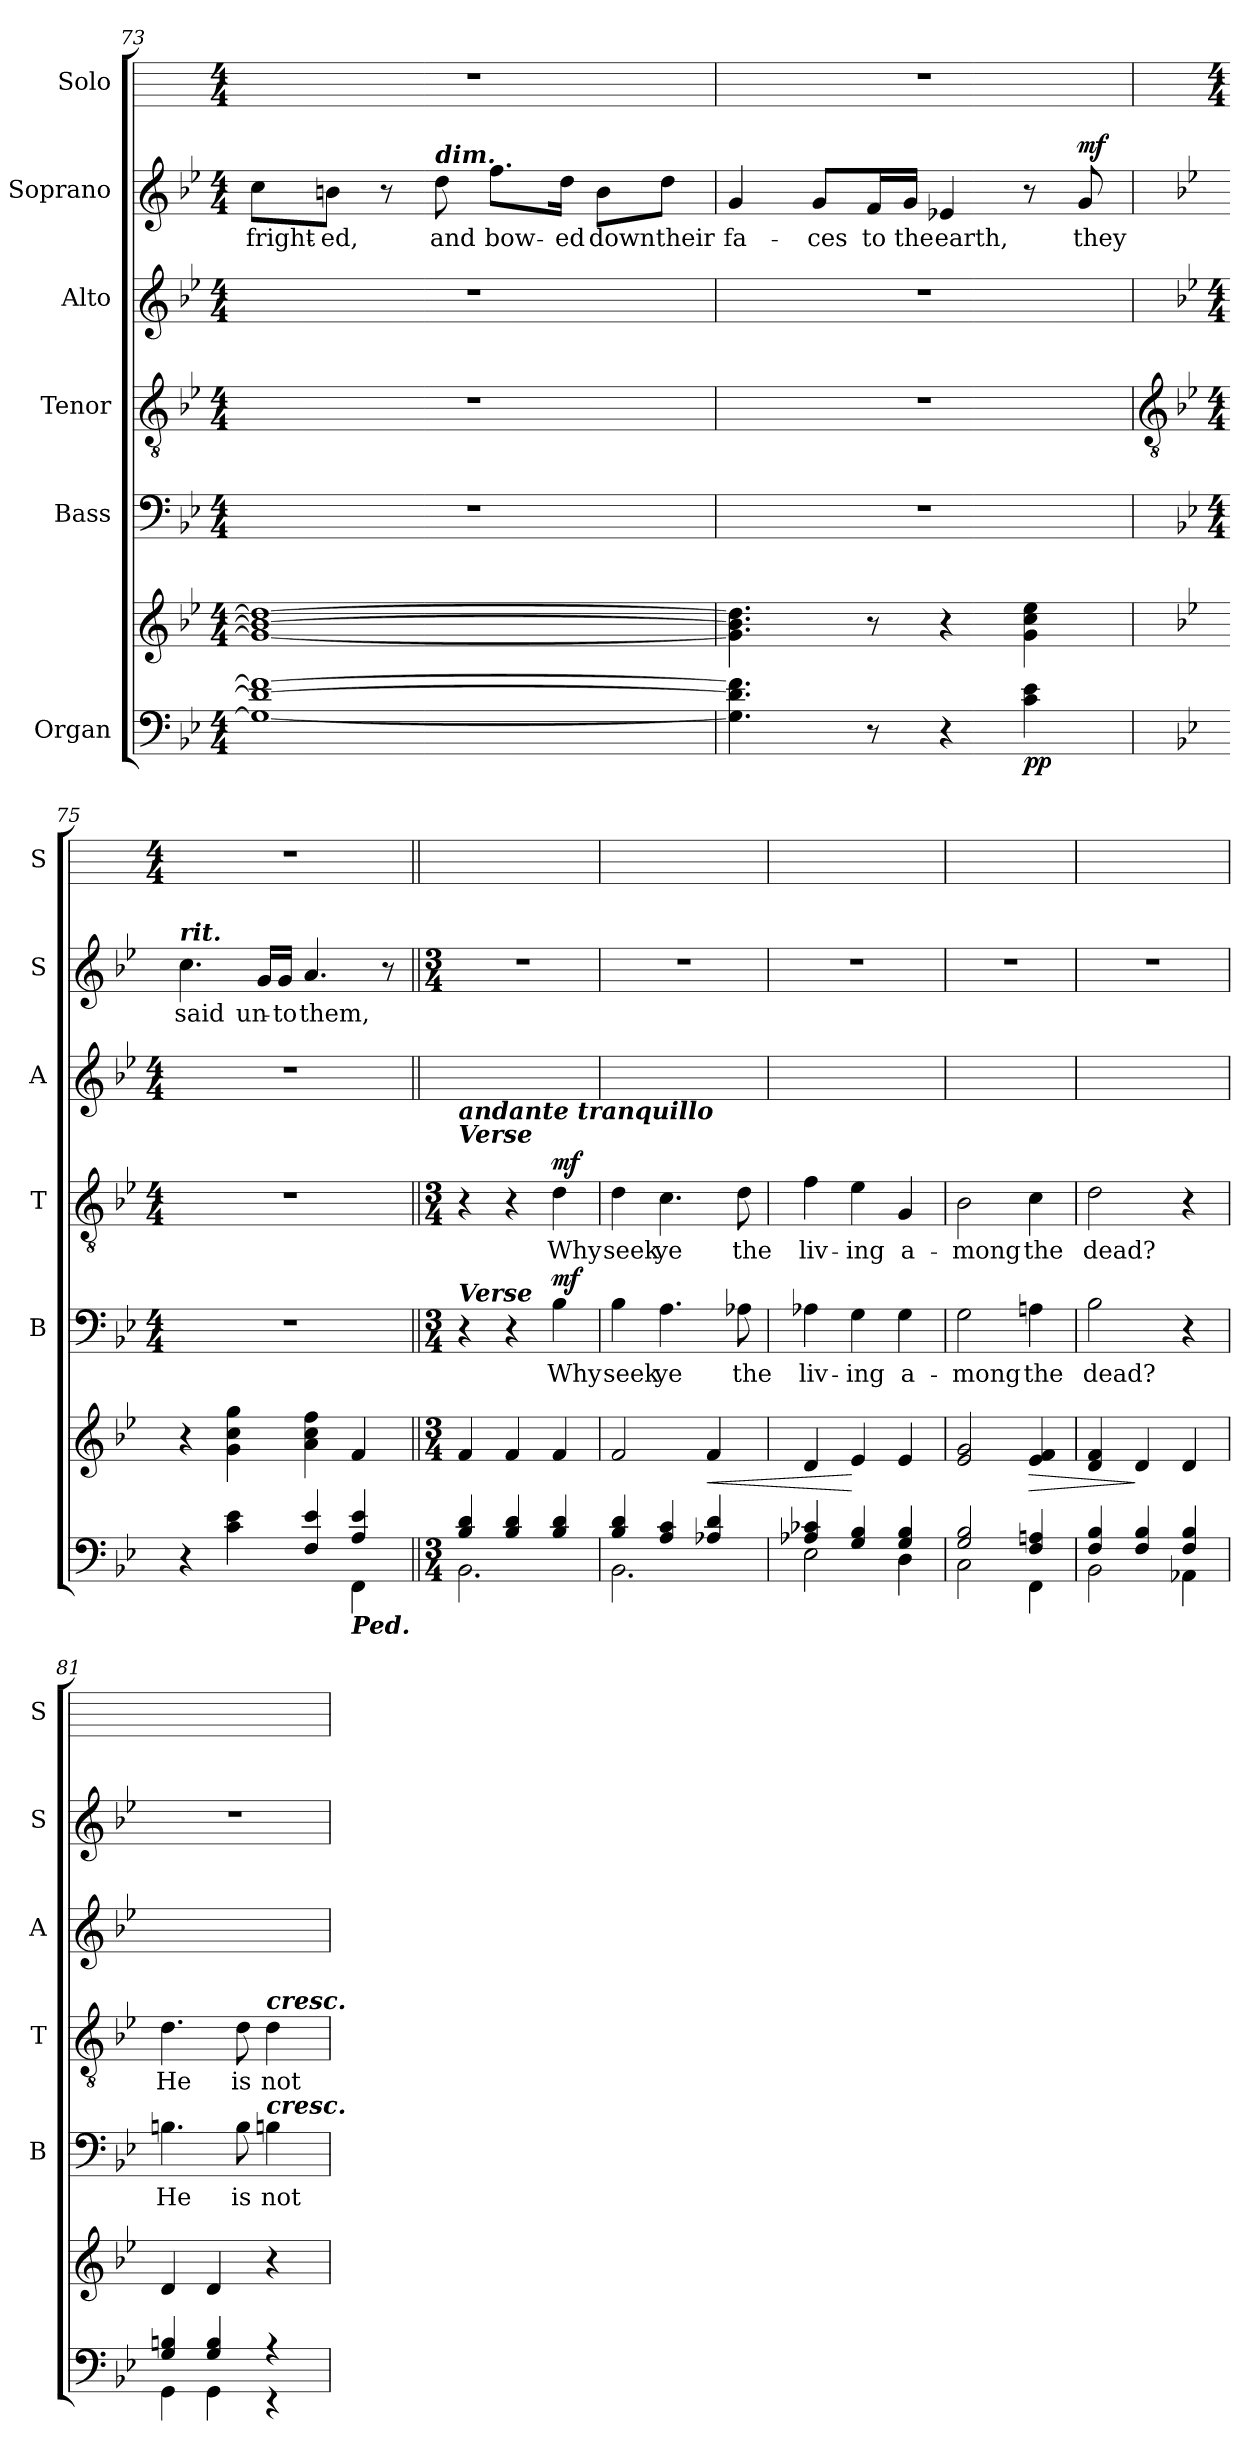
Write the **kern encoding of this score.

**kern	**kern	**dynam	**kern	**text	**dynam	**kern	**text	**dynam	**kern	**kern	**text	**dynam	**kern
*part6	*part6	*part6	*part5	*part5	*part5	*part4	*part4	*part4	*part3	*part2	*part2	*part2	*part1
*staff7	*staff6	*staff6/7	*staff5	*staff5	*staff5	*staff4	*staff4	*staff4	*staff3	*staff2	*staff2	*staff2	*staff1
*I"Organ	*	*	*I"Bass	*	*	*I"Tenor	*	*	*I"Alto	*I"Soprano	*	*	*I"Solo
*	*	*	*I'B	*	*	*I'T	*	*	*I'A	*I'S	*	*	*I'S
*clefF4	*clefG2	*	*clefF4	*	*	*clefGv2	*	*	*clefG2	*clefG2	*	*	*
*k[b-e-]	*k[b-e-]	*	*k[b-e-]	*	*	*k[b-e-]	*	*	*k[b-e-]	*k[b-e-]	*	*	*
*B-:	*B-:	*	*B-:	*	*	*B-:	*	*	*B-:	*B-:	*	*	*
*M4/4	*M4/4	*	*M4/4	*	*	*M4/4	*	*	*M4/4	*M4/4	*	*	*M4/4
=73	=73	=73	=73	=73	=73	=73	=73	=73	=73	=73	=73	=73	=73
!	!	!	!	!	!	!	!	!	!	!	!LO:LY:b	!	!
1G_ 1d_ 1f_	1g_ 1b_ 1dd_	.	1r	.	.	1r	.	.	1r	8cc\L	-fright-	.	1r
!	!	!	!	!	!	!	!	!	!	!	!LO:LY:b	!	!
.	.	.	.	.	.	.	.	.	.	8bn\J	-ed,	.	.
.	.	.	.	.	.	.	.	.	.	8r	.	.	.
!	!	!	!	!	!	!	!	!	!	!LO:TX:a:Bi:t=dim.	!	!	!
!	!	!	!	!	!	!	!	!	!	!	!LO:LY:b	!	!
.	.	.	.	.	.	.	.	.	.	8dd	and	.	.
!	!	!	!	!	!	!	!	!	!	!	!LO:LY:b	!	!
.	.	.	.	.	.	.	.	.	.	8.ff\L	bow-	.	.
!	!	!	!	!	!	!	!	!	!	!	!LO:LY:b	!	!
.	.	.	.	.	.	.	.	.	.	16dd\Jk	-ed	.	.
!	!	!	!	!	!	!	!	!	!	!	!LO:LY:b	!	!
.	.	.	.	.	.	.	.	.	.	8b\L	down	.	.
!	!	!	!	!	!	!	!	!	!	!	!LO:LY:b	!	!
.	.	.	.	.	.	.	.	.	.	8dd\J	their	.	.
=74	=74	=74	=74	=74	=74	=74	=74	=74	=74	=74	=74	=74	=74
!	!	!	!	!	!	!	!	!	!	!	!LO:LY:b	!	!
4.G] 4.d] 4.f]	4.g] 4.b] 4.dd]	.	1r	.	.	1r	.	.	1r	4g	fa-	.	1r
!	!	!	!	!	!	!	!	!	!	!	!LO:LY:b	!	!
.	.	.	.	.	.	.	.	.	.	8g/L	-ces	.	.
!	!	!	!	!	!	!	!	!	!	!	!LO:LY:b	!	!
8r	8r	.	.	.	.	.	.	.	.	16f/L	to	.	.
!	!	!	!	!	!	!	!	!	!	!	!LO:LY:b	!	!
.	.	.	.	.	.	.	.	.	.	16g/JJ	the	.	.
!	!	!	!	!	!	!	!	!	!	!	!LO:LY:b	!	!
4r	4r	.	.	.	.	.	.	.	.	4e-X	earth,	.	.
!	!	!LO:DY:b=2	!	!	!	!	!	!	!	!	!	!	!
!	!	!LO:DY:n=1:b	!	!	!	!	!	!	!	!	!	!	!
4c 4e-	4g 4cc 4ee-	p p	.	.	.	.	.	.	.	8r	.	.	.
!	!	!	!	!	!	!	!	!	!	!	!LO:LY:b	!LO:DY:b	!
.	.	.	.	.	.	.	.	.	.	8g	they	mf	.
!!LO:LB:g=z
=75	=75	=75	=75	=75	=75	=75	=75	=75	=75	=75	=75	=75	=75
*	*	*	*	*	*	*clefGv2	*	*	*	*	*	*	*
*	*	*	*k[b-e-]	*	*	*k[b-e-]	*	*	*	*	*	*	*
*	*	*	*B-:	*	*	*B-:	*	*	*	*	*	*	*
*	*	*	*M4/4	*	*	*M4/4	*	*	*M4/4	*	*	*	*M4/4
*^	*	*	*	*	*	*	*	*	*	*	*	*	*
!	!	!	!	!	!	!	!	!	!	!	!LO:TX:a:Bi:t=rit.	!	!	!
!	!	!	!	!	!	!	!	!	!	!	!	!LO:LY:b	!	!
4r	2.ryy	4r	.	1r	.	.	1r	.	.	1r	4.cc	said	.	1r
4c\ 4e-\	.	4g 4cc 4gg	.	.	.	.	.	.	.	.	.	.	.	.
!	!	!	!	!	!	!	!	!	!	!	!	!LO:LY:b	!	!
.	.	.	.	.	.	.	.	.	.	.	16g/LL	un-	.	.
!	!	!	!	!	!	!	!	!	!	!	!	!LO:LY:b	!	!
.	.	.	.	.	.	.	.	.	.	.	16g/JJ	-to	.	.
!	!	!	!	!	!	!	!	!	!	!	!	!LO:LY:b	!	!
4F/ 4e-/	.	4a 4cc 4ff	.	.	.	.	.	.	.	.	4.a	them,	.	.
!LO:TX:b:Bi:t=Ped.	!	!	!	!	!	!	!	!	!	!	!	!	!	!
!	!	!	!LO:DY:b=2	!	!	!	!	!	!	!	!	!	!	!
!	!	!	!LO:DY:n=1:b=2	!	!	!	!	!	!	!	!	!	!	!
!	!	!	!LO:DY:n=2:b	!	!	!	!	!	!	!	!	!	!	!
4A/ 4e-/	4FF\	4f	mp mp mp	.	.	.	.	.	.	.	.	.	.	.
.	.	.	.	.	.	.	.	.	.	.	8r	.	.	.
=76||	=76||	=76||	=76||	=76||	=76||	=76||	=76||	=76||	=76||	=76||	=76||	=76||	=76||	=76||
*M3/4	*	*M3/4	*	*M3/4	*	*	*M3/4	*	*	*	*M3/4	*	*	*
!	!	!	!	!	!	!	!LO:TX:a:Bi:t=andante tranquillo\nVerse	!	!	!	!	!	!	!
!	!	!	!	!LO:TX:a:Bi:t=Verse	!	!	!	!	!	!	!	!	!	!
!	!	!	!	!	!	!	!	!	!	!	!LO:N:vis=1	!	!	!
4B-/ 4d/	2.BB-\	4f	.	4r	.	.	4r	.	.	2.r	2.r	.	.	2.r
4B-/ 4d/	.	4f	.	4r	.	.	4r	.	.	.	.	.	.	.
!	!	!	!	!	!LO:LY:b	!LO:DY:b	!	!LO:LY:b	!LO:DY:b	!	!	!	!	!
4B-/ 4d/	.	4f	.	4B-	Why	mf	4d	Why	mf	.	.	.	.	.
=77	=77	=77	=77	=77	=77	=77	=77	=77	=77	=77	=77	=77	=77	=77
!	!	!	!	!	!LO:LY:b	!	!	!LO:LY:b	!	!	!LO:N:vis=1	!	!	!
4B-/ 4d/	2.BB-\	2f	.	4B-	seek	.	4d	seek	.	2.r	2.r	.	.	2.r
!	!	!	!	!	!LO:LY:b	!	!	!LO:LY:b	!	!	!	!	!	!
4A/ 4c/	.	.	.	4.A	ye	.	4.c	ye	.	.	.	.	.	.
!	!	!	!LO:HP:b	!	!	!	!	!	!	!	!	!	!	!
4A-X/ 4d/	.	4f	<	.	.	.	.	.	.	.	.	.	.	.
!	!	!	!	!	!LO:LY:b	!	!	!LO:LY:b	!	!	!	!	!	!
.	.	.	.	8A-X	the	.	8d	the	.	.	.	.	.	.
=78	=78	=78	=78	=78	=78	=78	=78	=78	=78	=78	=78	=78	=78	=78
!	!	!	!	!	!LO:LY:b	!	!	!LO:LY:b	!	!	!LO:N:vis=1	!	!	!
4A-X/ 4c-X/	2E-\	4d	.	4A-X	liv-	.	4f	liv-	.	2.r	2.r	.	.	2.r
!	!	!	!	!	!LO:LY:b	!	!	!LO:LY:b	!	!	!	!	!	!
4G/ 4B-/	.	4e-	[	4G	-ing	.	4e-	-ing	.	.	.	.	.	.
!	!	!	!	!	!LO:LY:b	!	!	!LO:LY:b	!	!	!	!	!	!
4G/ 4B-/	4D\	4e-	.	4G	a-	.	4G	a-	.	.	.	.	.	.
=79	=79	=79	=79	=79	=79	=79	=79	=79	=79	=79	=79	=79	=79	=79
!	!	!	!	!	!LO:LY:b	!	!	!LO:LY:b	!	!	!LO:N:vis=1	!	!	!
2G/ 2B-/	2C\	2e- 2g	.	2G	-mong	.	2B-	-mong	.	2.r	2.r	.	.	2.r
!	!	!	!LO:HP:b	!	!LO:LY:b	!	!	!LO:LY:b	!	!	!	!	!	!
4F/ 4An/	4FF\	4e- 4f	>	4An	the	.	4c	the	.	.	.	.	.	.
=80	=80	=80	=80	=80	=80	=80	=80	=80	=80	=80	=80	=80	=80	=80
!	!	!	!	!	!LO:LY:b	!	!	!LO:LY:b	!	!	!LO:N:vis=1	!	!	!
4F/ 4B-/	2BB-\	4d 4f	.	2B-	dead?	.	2d	dead?	.	2.r	2.r	.	.	2.r
4F/ 4B-/	.	4d	]	.	.	.	.	.	.	.	.	.	.	.
4F/ 4B-/	4AA-X\	4d	.	4r	.	.	4r	.	.	.	.	.	.	.
=81	=81	=81	=81	=81	=81	=81	=81	=81	=81	=81	=81	=81	=81	=81
!	!	!	!	!	!LO:LY:b	!	!	!LO:LY:b	!	!	!LO:N:vis=1	!	!	!
4G/ 4Bn/	4GG\	4d	.	4.Bn	He	.	4.d	He	.	2.r	2.r	.	.	2.r
4G/ 4B/	4GG\	4d	.	.	.	.	.	.	.	.	.	.	.	.
!	!	!	!	!	!LO:LY:b	!	!	!LO:LY:b	!	!	!	!	!	!
.	.	.	.	8B	is	.	8d	is	.	.	.	.	.	.
!	!	!	!	!	!	!	!LO:TX:a:Bi:t=cresc.	!	!	!	!	!	!	!
!	!	!	!	!LO:TX:a:Bi:t=cresc.	!	!	!	!	!	!	!	!	!	!
!	!	!	!	!	!LO:LY:b	!	!	!LO:LY:b	!	!	!	!	!	!
4r	4r	4r	.	4Bn	not	.	4d	not	.	.	.	.	.	.
*v	*v	*	*	*	*	*	*	*	*	*	*	*	*	*
=	=	=	=	=	=	=	=	=	=	=	=	=	=
*-	*-	*-	*-	*-	*-	*-	*-	*-	*-	*-	*-	*-	*-
